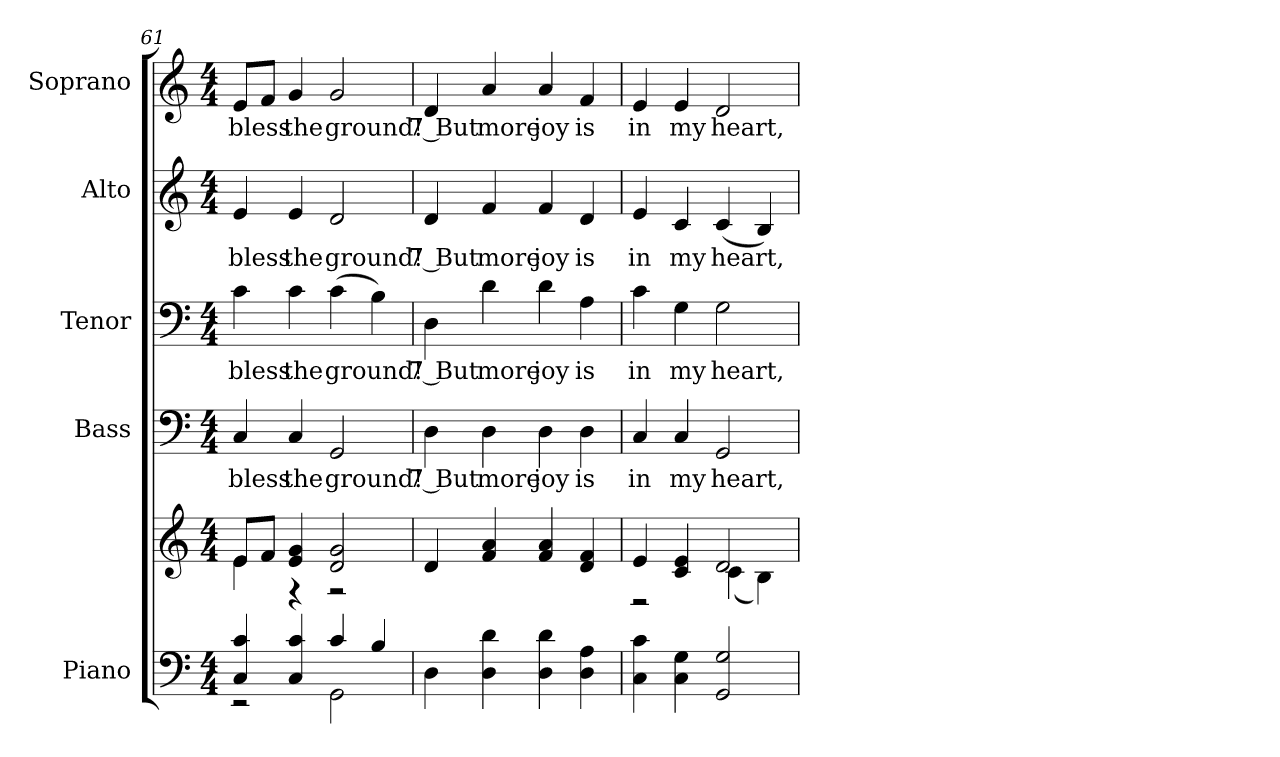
**kern	**kern	**kern	**text	**kern	**text	**kern	**text	**kern	**text
*part5	*part5	*part4	*part4	*part3	*part3	*part2	*part2	*part1	*part1
*staff6	*staff5	*staff4	*staff4	*staff3	*staff3	*staff2	*staff2	*staff1	*staff1
*I"Piano	*	*I"Bass	*	*I"Tenor	*	*I"Alto	*	*I"Soprano	*
*I'Pno.	*	*I'B.	*	*	*	*I'A.	*	*I'S.	*
*clefF4	*clefG2	*clefF4	*	*clefF4	*	*clefG2	*	*clefG2	*
*k[]	*k[]	*k[]	*	*k[]	*	*k[]	*	*k[]	*
*C:	*C:	*C:	*	*C:	*	*C:	*	*C:	*
*M4/4	*M4/4	*M4/4	*	*M4/4	*	*M4/4	*	*M4/4	*
=61	=61	=61	=61	=61	=61	=61	=61	=61	=61
*^	*^	*	*	*	*	*	*	*	*
!	!	!	!	!	!LO:LY:b:color=#000000	!	!	!	!	!	!
!	!	!	!	!	!	!	!LO:LY:b:color=#000000	!	!	!	!
!	!	!	!	!	!	!	!	!	!LO:LY:b:color=#000000	!	!
!	!	!	!	!	!	!	!	!	!	!	!LO:LY:b:color=#000000
4Ci/ 4ci	2r	8ei/L	4ei\	4Ci/	bless	4ci\	bless	4ei/	bless	8ei/L	bless
.	.	8fi/J	.	.	.	.	.	.	.	8fi/J	.
!	!	!	!	!	!LO:LY:b:color=#000000	!	!	!	!	!	!
!	!	!	!	!	!	!	!LO:LY:b:color=#000000	!	!	!	!
!	!	!	!	!	!	!	!	!	!LO:LY:b:color=#000000	!	!
!	!	!	!	!	!	!	!	!	!	!	!LO:LY:b:color=#000000
4Ci/ 4ci	.	4ei/ 4gi	4r	4Ci/	the	4ci\	the	4ei/	the	4gi/	the
!	!	!	!	!	!LO:LY:b:color=#000000	!	!	!	!	!	!
!	!	!	!	!	!	!	!LO:LY:b:color=#000000	!	!	!	!
!	!	!	!	!	!	!	!	!	!LO:LY:b:color=#000000	!	!
!	!	!	!	!	!	!	!	!	!	!	!LO:LY:b:color=#000000
4ci/	2GGi\	2di/ 2gi	2r	2GGi/	ground!	(4ci\	ground!	2di/	ground!	2gi/	ground!
4Bi/	.	.	.	.	.	4Bi\)	.	.	.	.	.
*v	*v	*	*	*	*	*	*	*	*	*	*
*	*v	*v	*	*	*	*	*	*	*	*
!!LO:PB:g=z
=62	=62	=62	=62	=62	=62	=62	=62	=62	=62
!	!	!	!LO:LY:b:color=#000000	!	!	!	!	!	!
!	!	!	!	!	!LO:LY:b:color=#000000	!	!	!	!
!	!	!	!	!	!	!	!LO:LY:b:color=#000000	!	!
!	!	!	!	!	!	!	!	!	!LO:LY:b:color=#000000
4Di\	4di/	4Di\	7 But	4Di\	7 But	4di/	7 But	4di/	7 But
!	!	!	!LO:LY:b:color=#000000	!	!	!	!	!	!
!	!	!	!	!	!LO:LY:b:color=#000000	!	!	!	!
!	!	!	!	!	!	!	!LO:LY:b:color=#000000	!	!
!	!	!	!	!	!	!	!	!	!LO:LY:b:color=#000000
4Di\ 4di	4fi/ 4ai	4Di\	more	4di\	more	4fi/	more	4ai/	more
!	!	!	!LO:LY:b:color=#000000	!	!	!	!	!	!
!	!	!	!	!	!LO:LY:b:color=#000000	!	!	!	!
!	!	!	!	!	!	!	!LO:LY:b:color=#000000	!	!
!	!	!	!	!	!	!	!	!	!LO:LY:b:color=#000000
4Di\ 4di	4fi/ 4ai	4Di\	joy	4di\	joy	4fi/	joy	4ai/	joy
!	!	!	!LO:LY:b:color=#000000	!	!	!	!	!	!
!	!	!	!	!	!LO:LY:b:color=#000000	!	!	!	!
!	!	!	!	!	!	!	!LO:LY:b:color=#000000	!	!
!	!	!	!	!	!	!	!	!	!LO:LY:b:color=#000000
4Di\ 4Ai	4di/ 4fi	4Di\	is	4Ai\	is	4di/	is	4fi/	is
=63	=63	=63	=63	=63	=63	=63	=63	=63	=63
*	*^	*	*	*	*	*	*	*	*
!	!	!	!	!LO:LY:b:color=#000000	!	!	!	!	!	!
!	!	!	!	!	!	!LO:LY:b:color=#000000	!	!	!	!
!	!	!	!	!	!	!	!	!LO:LY:b:color=#000000	!	!
!	!	!	!	!	!	!	!	!	!	!LO:LY:b:color=#000000
4Ci\ 4ci	4ei/	2r	4Ci/	in	4ci\	in	4ei/	in	4ei/	in
!	!	!	!	!LO:LY:b:color=#000000	!	!	!	!	!	!
!	!	!	!	!	!	!LO:LY:b:color=#000000	!	!	!	!
!	!	!	!	!	!	!	!	!LO:LY:b:color=#000000	!	!
!	!	!	!	!	!	!	!	!	!	!LO:LY:b:color=#000000
4Ci\ 4Gi	4ci/ 4ei	.	4Ci/	my	4Gi\	my	4ci/	my	4ei/	my
!	!	!	!	!LO:LY:b:color=#000000	!	!	!	!	!	!
!	!	!	!	!	!	!LO:LY:b:color=#000000	!	!	!	!
!	!	!	!	!	!	!	!	!LO:LY:b:color=#000000	!	!
!	!	!	!	!	!	!	!	!	!	!LO:LY:b:color=#000000
2GGi/ 2Gi	2di/	(4ci\	2GGi/	heart,	2Gi\	heart,	(4ci/	heart,	2di/	heart,
.	.	4Bi\)	.	.	.	.	4Bi/)	.	.	.
*	*v	*v	*	*	*	*	*	*	*	*
=	=	=	=	=	=	=	=	=	=
*-	*-	*-	*-	*-	*-	*-	*-	*-	*-
